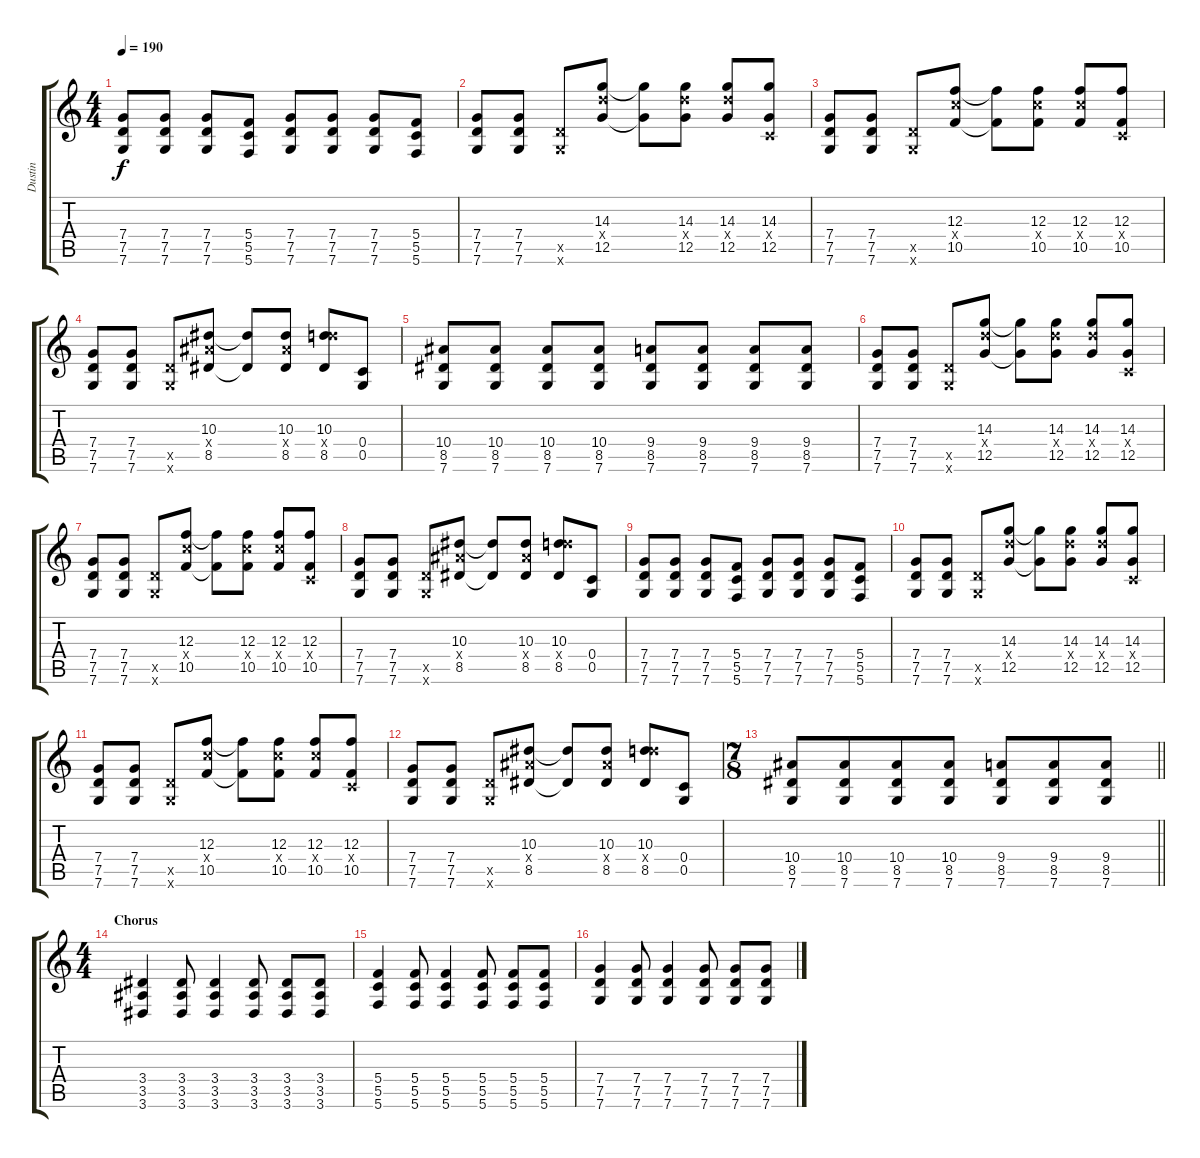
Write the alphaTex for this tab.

\track ("Dustin" "Dustin") {instrument overdrivenguitar}
\staff {score tabs}
\tuning (D4 A3 F3 C3 G2 C2) {hide}
\ts (4 4)
\tempo 190
\clef g2
\ks c
(7.4 7.5 7.6).8{dy f} (7.4 7.5 7.6).8 (7.4 7.5 7.6).8 (5.4 5.5 5.6).8 (7.4 7.5 7.6).8 (7.4 7.5 7.6).8 (7.4 7.5 7.6).8 (5.4 5.5 5.6).8 |
(7.4 7.5 7.6).8 (7.4 7.5 7.6).8 (7.5{x} 7.6{x}).8 (14.3 14.4{x} 12.5).8 (14.3{t} 12.5{t}).8 (14.3 14.4{x} 12.5).8 (14.3 14.4{x} 12.5).8 (14.3 0.4{x} 12.5).8 |
(7.4 7.5 7.6).8 (7.4 7.5 7.6).8 (7.5{x} 7.6{x}).8 (12.3 12.4{x} 10.5).8 (12.3{t} 10.5{t}).8 (12.3 12.4{x} 10.5).8 (12.3 12.4{x} 10.5).8 (12.3 0.4{x} 10.5).8 |
(7.4 7.5 7.6).8 (7.4 7.5 7.6).8 (7.5{x} 7.6{x}).8 (10.3 10.4{x} 8.5).8 (10.3{t} 8.5{t}).8 (10.3 10.4{x} 8.5).8 (10.3 14.4{x} 8.5).8 (0.4 0.5).8 |
(10.4 8.5 7.6).8 (10.4 8.5 7.6).8 (10.4 8.5 7.6).8 (10.4 8.5 7.6).8 (9.4 8.5 7.6).8 (9.4 8.5 7.6).8 (9.4 8.5 7.6).8 (9.4 8.5 7.6).8 |
(7.4 7.5 7.6).8 (7.4 7.5 7.6).8 (7.5{x} 7.6{x}).8 (14.3 14.4{x} 12.5).8 (14.3{t} 12.5{t}).8 (14.3 14.4{x} 12.5).8 (14.3 14.4{x} 12.5).8 (14.3 0.4{x} 12.5).8 |
(7.4 7.5 7.6).8 (7.4 7.5 7.6).8 (7.5{x} 7.6{x}).8 (12.3 12.4{x} 10.5).8 (12.3{t} 10.5{t}).8 (12.3 12.4{x} 10.5).8 (12.3 12.4{x} 10.5).8 (12.3 0.4{x} 10.5).8 |
(7.4 7.5 7.6).8 (7.4 7.5 7.6).8 (7.5{x} 7.6{x}).8 (10.3 10.4{x} 8.5).8 (10.3{t} 8.5{t}).8 (10.3 10.4{x} 8.5).8 (10.3 14.4{x} 8.5).8 (0.4 0.5).8 |
(7.4 7.5 7.6).8 (7.4 7.5 7.6).8 (7.4 7.5 7.6).8 (5.4 5.5 5.6).8 (7.4 7.5 7.6).8 (7.4 7.5 7.6).8 (7.4 7.5 7.6).8 (5.4 5.5 5.6).8 |
(7.4 7.5 7.6).8 (7.4 7.5 7.6).8 (7.5{x} 7.6{x}).8 (14.3 14.4{x} 12.5).8 (14.3{t} 12.5{t}).8 (14.3 14.4{x} 12.5).8 (14.3 14.4{x} 12.5).8 (14.3 0.4{x} 12.5).8 |
(7.4 7.5 7.6).8 (7.4 7.5 7.6).8 (7.5{x} 7.6{x}).8 (12.3 12.4{x} 10.5).8 (12.3{t} 10.5{t}).8 (12.3 12.4{x} 10.5).8 (12.3 12.4{x} 10.5).8 (12.3 0.4{x} 10.5).8 |
(7.4 7.5 7.6).8 (7.4 7.5 7.6).8 (7.5{x} 7.6{x}).8 (10.3 10.4{x} 8.5).8 (10.3{t} 8.5{t}).8 (10.3 10.4{x} 8.5).8 (10.3 14.4{x} 8.5).8 (0.4 0.5).8 |
\ts (7 8)
\barLineRight lightlight
(10.4 8.5 7.6).8 (10.4 8.5 7.6).8 (10.4 8.5 7.6).8 (10.4 8.5 7.6).8 (9.4 8.5 7.6).8 (9.4 8.5 7.6).8 (9.4 8.5 7.6).8 |
\ts (4 4)
\section ("" "Chorus")
(3.4 3.5 3.6).4 (3.4 3.5 3.6).8 (3.4 3.5 3.6).4 (3.4 3.5 3.6).8 (3.4 3.5 3.6).8 (3.4 3.5 3.6).8 |
(5.4 5.5 5.6).4 (5.4 5.5 5.6).8 (5.4 5.5 5.6).4 (5.4 5.5 5.6).8 (5.4 5.5 5.6).8 (5.4 5.5 5.6).8 |
(7.4 7.5 7.6).4 (7.4 7.5 7.6).8 (7.4 7.5 7.6).4 (7.4 7.5 7.6).8 (7.4 7.5 7.6).8 (7.4 7.5 7.6).8
